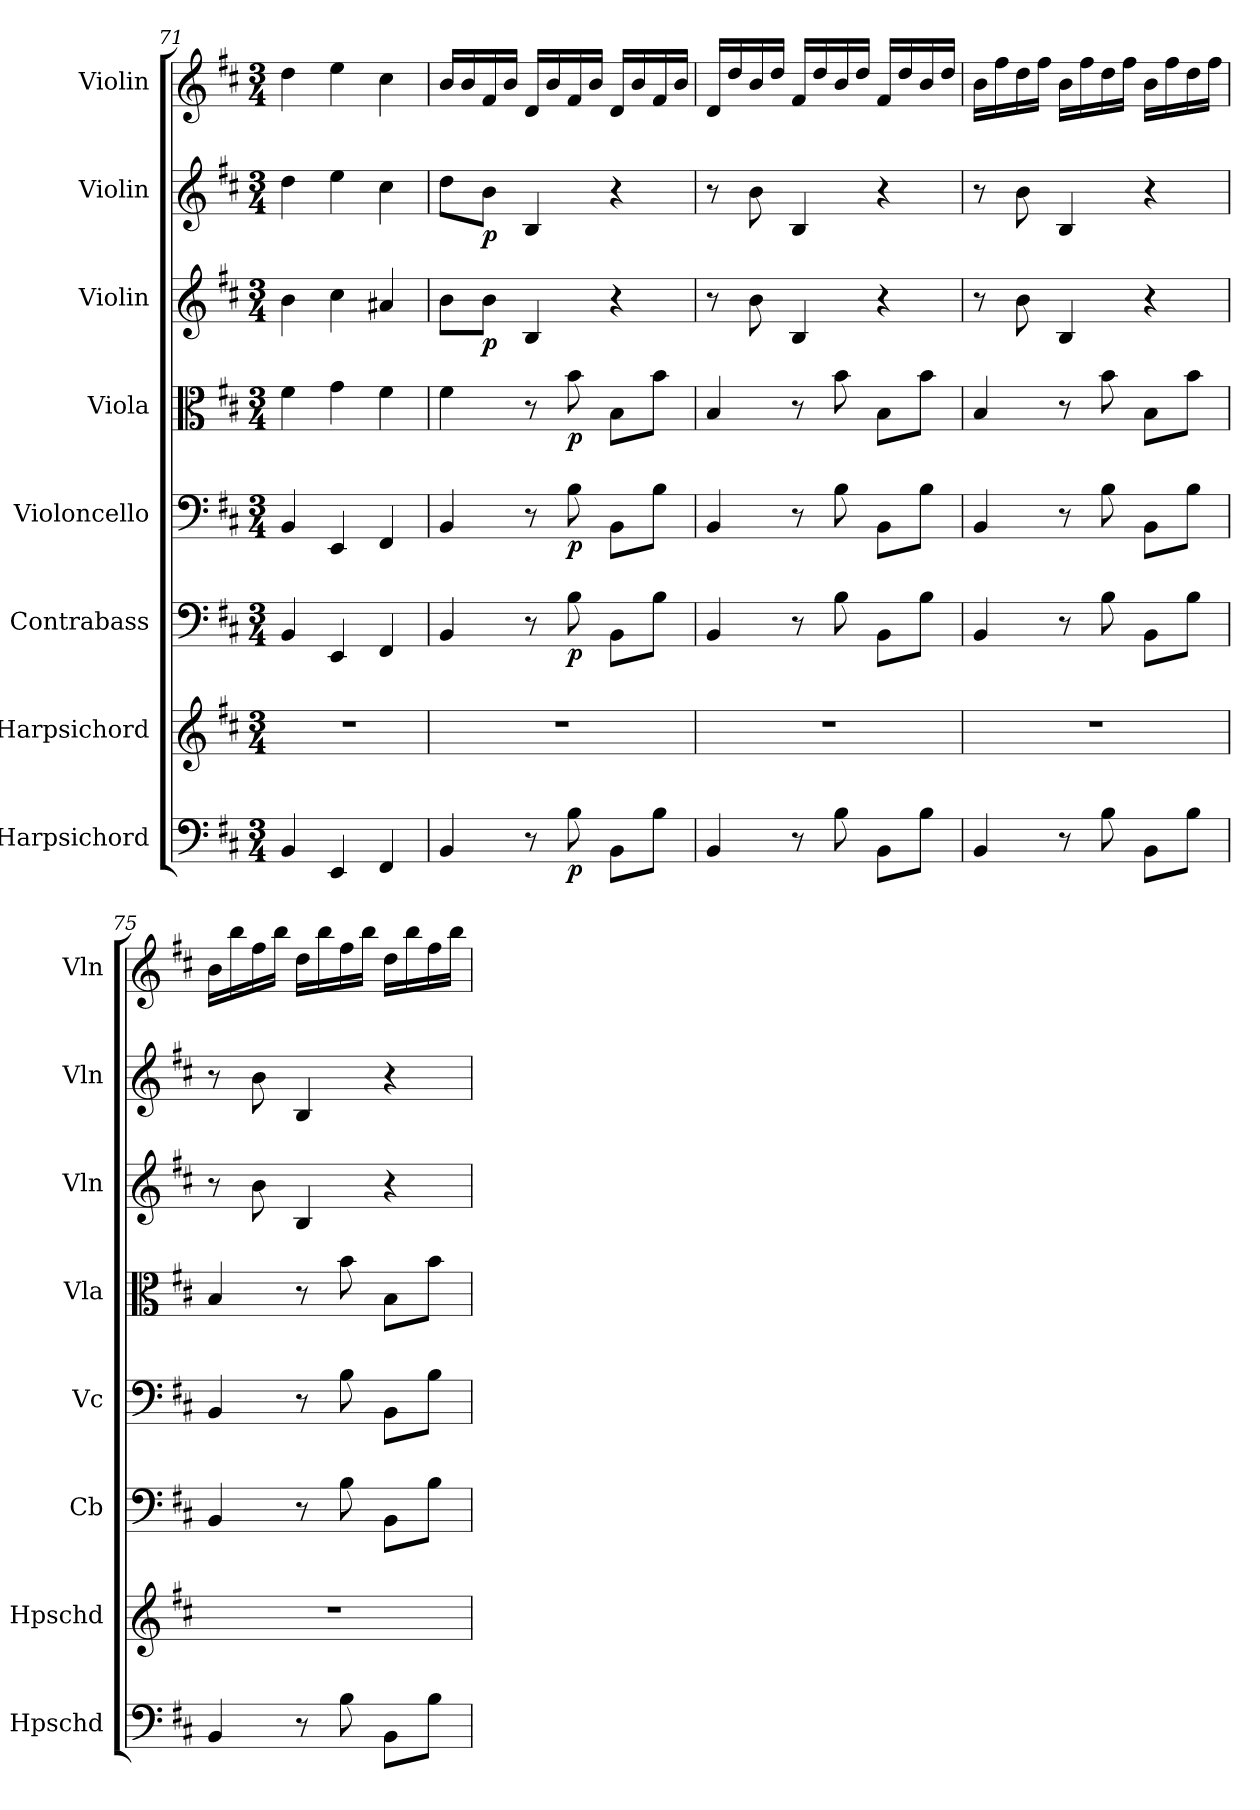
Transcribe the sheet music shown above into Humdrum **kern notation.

**kern	**dynam	**kern	**kern	**dynam	**kern	**dynam	**kern	**dynam	**kern	**dynam	**kern	**dynam	**kern
*part8	*part8	*part7	*part6	*part6	*part5	*part5	*part4	*part4	*part3	*part3	*part2	*part2	*part1
*staff8	*staff8	*staff7	*staff6	*staff6	*staff5	*staff5	*staff4	*staff4	*staff3	*staff3	*staff2	*staff2	*staff1
*I"Harpsichord	*	*I"Harpsichord	*I"Contrabass	*	*I"Violoncello	*	*I"Viola	*	*I"Violin	*	*I"Violin	*	*I"Violin
*I'Hpschd	*	*I'Hpschd	*I'Cb	*	*I'Vc	*	*I'Vla	*	*I'Vln	*	*I'Vln	*	*I'Vln
*clefF4	*	*clefG2	*clefF4	*	*clefF4	*	*clefC3	*	*clefG2	*	*clefG2	*	*clefG2
*k[f#c#]	*	*k[f#c#]	*k[f#c#]	*	*k[f#c#]	*	*k[f#c#]	*	*k[f#c#]	*	*k[f#c#]	*	*k[f#c#]
*M3/4	*	*M3/4	*M3/4	*	*M3/4	*	*M3/4	*	*M3/4	*	*M3/4	*	*M3/4
=71	=71	=71	=71	=71	=71	=71	=71	=71	=71	=71	=71	=71	=71
4BB/	.	2.r	4BB/	.	4BB/	.	4f#\	.	4b\	.	4dd\	.	4dd\
4EE/	.	.	4EE/	.	4EE/	.	4g\	.	4cc#\	.	4ee\	.	4ee\
4FF#/	.	.	4FF#/	.	4FF#/	.	4f#\	.	4a#X/	.	4cc#\	.	4cc#\
=72	=72	=72	=72	=72	=72	=72	=72	=72	=72	=72	=72	=72	=72
4BB/	.	2.r	4BB/	.	4BB/	.	4f#\	.	8b\L	.	8dd\L	.	16b/LL
.	.	.	.	.	.	.	.	.	.	.	.	.	16b/
.	.	.	.	.	.	.	.	.	8b\J	p	8b\J	p	16f#/
.	.	.	.	.	.	.	.	.	.	.	.	.	16b/JJ
8r	.	.	8r	.	8r	.	8r	.	4B/	.	4B/	.	16d/LL
.	.	.	.	.	.	.	.	.	.	.	.	.	16b/
8B\	p	.	8B\	p	8B\	p	8b\	p	.	.	.	.	16f#/
.	.	.	.	.	.	.	.	.	.	.	.	.	16b/JJ
8BB\L	.	.	8BB\L	.	8BB\L	.	8B\L	.	4r	.	4r	.	16d/LL
.	.	.	.	.	.	.	.	.	.	.	.	.	16b/
8B\J	.	.	8B\J	.	8B\J	.	8b\J	.	.	.	.	.	16f#/
.	.	.	.	.	.	.	.	.	.	.	.	.	16b/JJ
=73	=73	=73	=73	=73	=73	=73	=73	=73	=73	=73	=73	=73	=73
4BB/	.	2.r	4BB/	.	4BB/	.	4B/	.	8r	.	8r	.	16d/LL
.	.	.	.	.	.	.	.	.	.	.	.	.	16dd/
.	.	.	.	.	.	.	.	.	8b\	.	8b\	.	16b/
.	.	.	.	.	.	.	.	.	.	.	.	.	16dd/JJ
8r	.	.	8r	.	8r	.	8r	.	4B/	.	4B/	.	16f#/LL
.	.	.	.	.	.	.	.	.	.	.	.	.	16dd/
8B\	.	.	8B\	.	8B\	.	8b\	.	.	.	.	.	16b/
.	.	.	.	.	.	.	.	.	.	.	.	.	16dd/JJ
8BB\L	.	.	8BB\L	.	8BB\L	.	8B\L	.	4r	.	4r	.	16f#/LL
.	.	.	.	.	.	.	.	.	.	.	.	.	16dd/
8B\J	.	.	8B\J	.	8B\J	.	8b\J	.	.	.	.	.	16b/
.	.	.	.	.	.	.	.	.	.	.	.	.	16dd/JJ
=74	=74	=74	=74	=74	=74	=74	=74	=74	=74	=74	=74	=74	=74
4BB/	.	2.r	4BB/	.	4BB/	.	4B/	.	8r	.	8r	.	16b\LL
.	.	.	.	.	.	.	.	.	.	.	.	.	16ff#\
.	.	.	.	.	.	.	.	.	8b\	.	8b\	.	16dd\
.	.	.	.	.	.	.	.	.	.	.	.	.	16ff#\JJ
8r	.	.	8r	.	8r	.	8r	.	4B/	.	4B/	.	16b\LL
.	.	.	.	.	.	.	.	.	.	.	.	.	16ff#\
8B\	.	.	8B\	.	8B\	.	8b\	.	.	.	.	.	16dd\
.	.	.	.	.	.	.	.	.	.	.	.	.	16ff#\JJ
8BB\L	.	.	8BB\L	.	8BB\L	.	8B\L	.	4r	.	4r	.	16b\LL
.	.	.	.	.	.	.	.	.	.	.	.	.	16ff#\
8B\J	.	.	8B\J	.	8B\J	.	8b\J	.	.	.	.	.	16dd\
.	.	.	.	.	.	.	.	.	.	.	.	.	16ff#\JJ
=75	=75	=75	=75	=75	=75	=75	=75	=75	=75	=75	=75	=75	=75
4BB/	.	2.r	4BB/	.	4BB/	.	4B/	.	8r	.	8r	.	16b\LL
.	.	.	.	.	.	.	.	.	.	.	.	.	16bb\
.	.	.	.	.	.	.	.	.	8b\	.	8b\	.	16ff#\
.	.	.	.	.	.	.	.	.	.	.	.	.	16bb\JJ
8r	.	.	8r	.	8r	.	8r	.	4B/	.	4B/	.	16dd\LL
.	.	.	.	.	.	.	.	.	.	.	.	.	16bb\
8B\	.	.	8B\	.	8B\	.	8b\	.	.	.	.	.	16ff#\
.	.	.	.	.	.	.	.	.	.	.	.	.	16bb\JJ
8BB\L	.	.	8BB\L	.	8BB\L	.	8B\L	.	4r	.	4r	.	16dd\LL
.	.	.	.	.	.	.	.	.	.	.	.	.	16bb\
8B\J	.	.	8B\J	.	8B\J	.	8b\J	.	.	.	.	.	16ff#\
.	.	.	.	.	.	.	.	.	.	.	.	.	16bb\JJ
=	=	=	=	=	=	=	=	=	=	=	=	=	=
*-	*-	*-	*-	*-	*-	*-	*-	*-	*-	*-	*-	*-	*-
